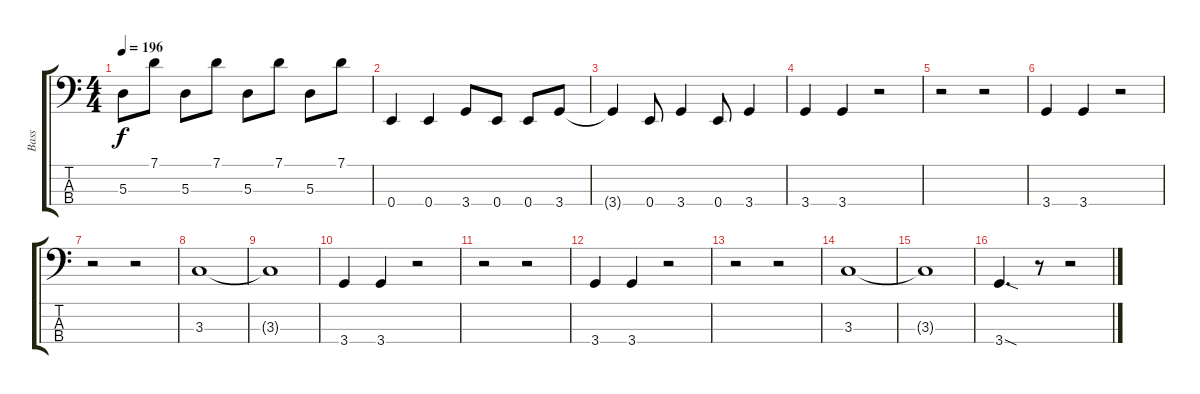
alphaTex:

\track ("Bass" "Bass") {instrument electricbassfinger}
\staff {score tabs}
\tuning (G2 D2 A1 E1) {hide}
\ts (4 4)
\tempo 196
\clef f4
\ks c
5.3.8{dy f} 7.1.8 5.3.8 7.1.8 5.3.8 7.1.8 5.3.8 7.1.8 |
0.4.4 0.4.4 3.4.8 0.4.8 0.4.8 3.4.8 |
3.4{t}.4 0.4.8 3.4.4 0.4.8 3.4.4 |
3.4.4 3.4.4 r.2 |
r.2 r.2 |
3.4.4 3.4.4 r.2 |
r.2 r.2 |
3.3.1 |
3.3{t}.1 |
3.4.4 3.4.4 r.2 |
r.2 r.2 |
3.4.4 3.4.4 r.2 |
r.2 r.2 |
3.3.1 |
3.3{t}.1 |
3.4{sod}.4{d} r.8 r.2
